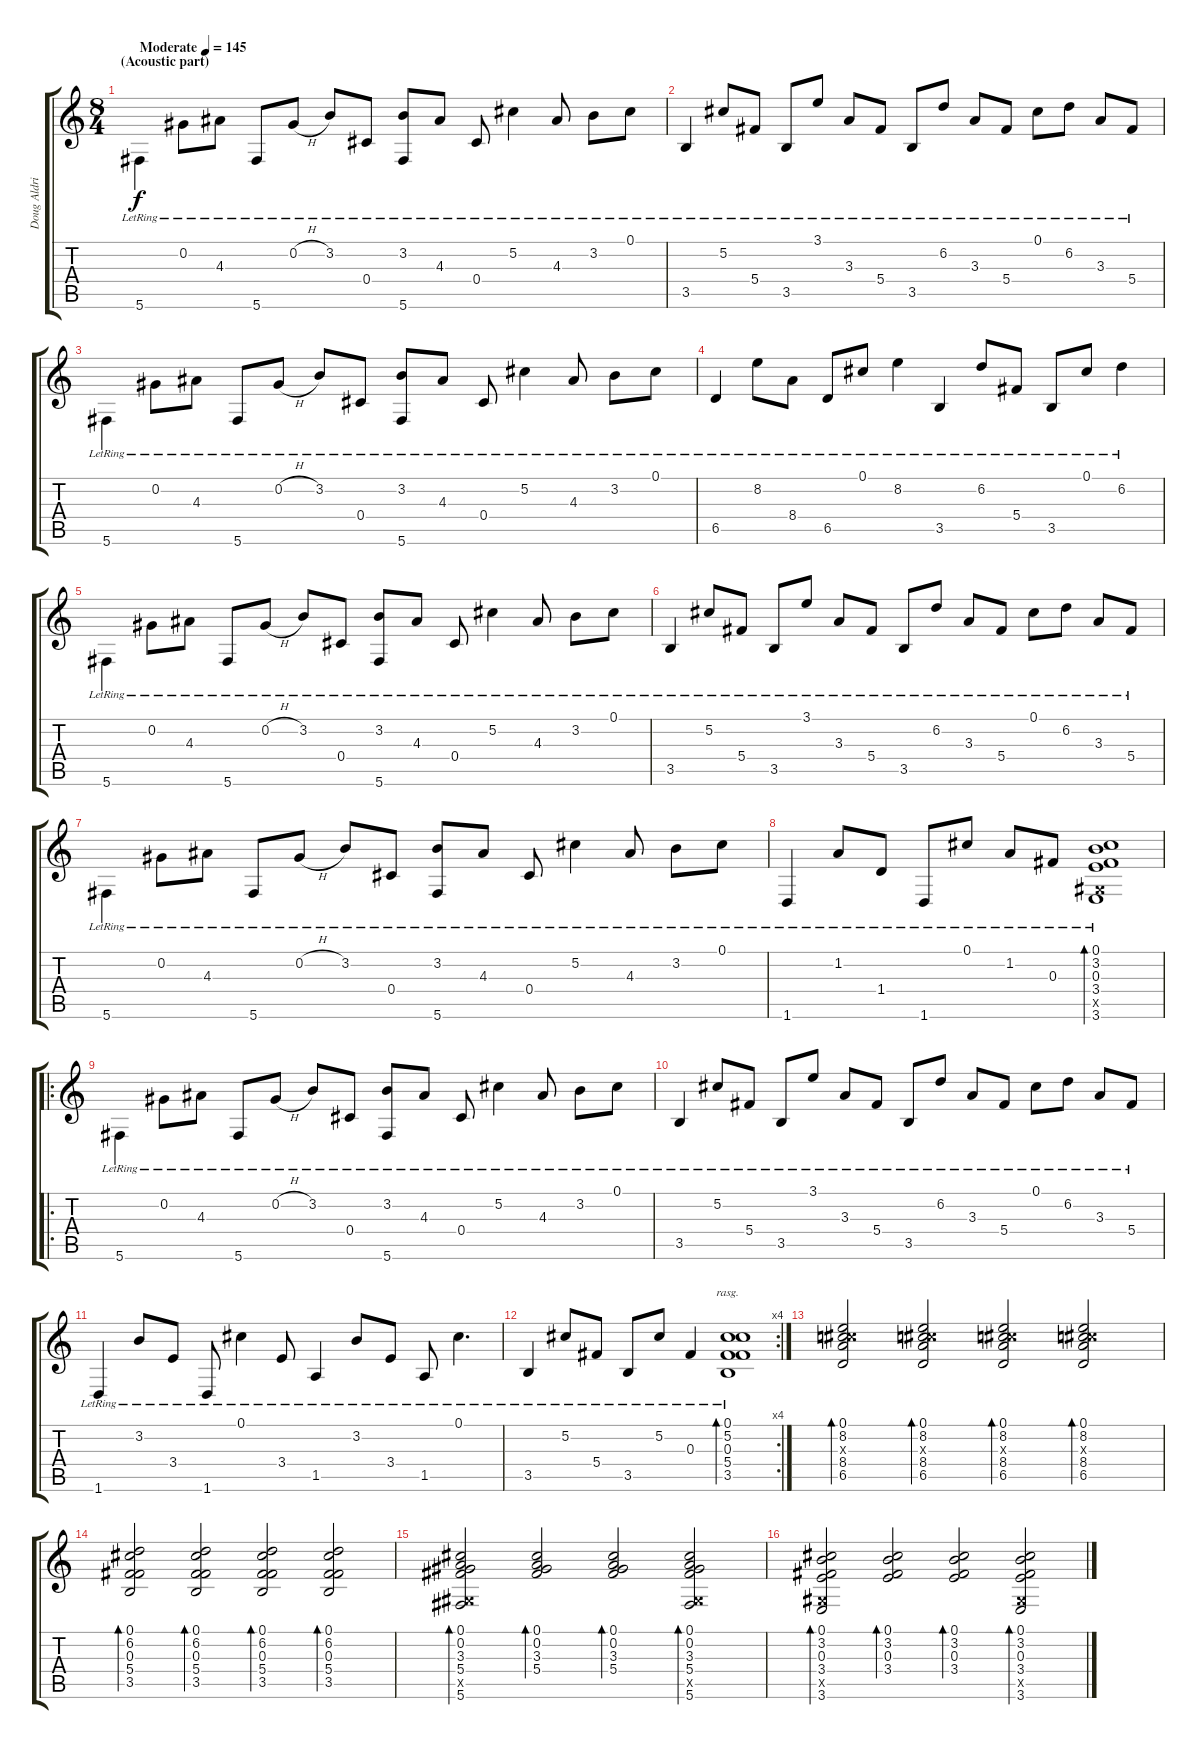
\track ("Doug Aldrich Guitar" "Doug Aldri") {instrument acousticguitarsteel}
\staff {score tabs}
\tuning (Db4 Ab3 Gb3 Db3 Ab2 Db2) {hide}
\ts (8 4)
\section ("" "(Acoustic part)")
\tempo (145 "Moderate")
\clef g2
\ks c
5.6{lr}.4{dy f instrument acousticguitarsteel beam Down} 0.2{lr}.8{beam Down} 4.3{lr}.8{beam Down} 5.6{lr}.8 0.2{h lr}.8 3.2{lr}.8 0.4{lr}.8 (3.2{lr} 5.6{lr}).8 4.3{lr}.8 0.4{lr}.8 5.2{lr}.4 4.3{lr}.8 3.2{lr}.8 0.1{lr}.8 |
3.5{lr}.4 5.2{lr}.8 5.4{lr}.8 3.5{lr}.8 3.1{lr}.8 3.3{lr}.8 5.4{lr}.8 3.5{lr}.8 6.2{lr}.8 3.3{lr}.8 5.4{lr}.8 0.1{lr}.8 6.2{lr}.8 3.3{lr}.8 5.4{lr}.8 |
5.6{lr}.4{beam Down} 0.2{lr}.8{beam Down} 4.3{lr}.8{beam Down} 5.6{lr}.8 0.2{h lr}.8 3.2{lr}.8 0.4{lr}.8 (3.2{lr} 5.6{lr}).8 4.3{lr}.8 0.4{lr}.8 5.2{lr}.4 4.3{lr}.8 3.2{lr}.8 0.1{lr}.8 |
6.5{lr}.4 8.2{lr}.8 8.4{lr}.8 6.5{lr}.8 0.1{lr}.8 8.2{lr}.4 3.5{lr}.4 6.2{lr}.8 5.4{lr}.8 3.5{lr}.8 0.1{lr}.8 6.2{lr}.4 |
5.6{lr}.4{beam Down} 0.2{lr}.8{beam Down} 4.3{lr}.8{beam Down} 5.6{lr}.8 0.2{h lr}.8 3.2{lr}.8 0.4{lr}.8 (3.2{lr} 5.6{lr}).8 4.3{lr}.8 0.4{lr}.8 5.2{lr}.4 4.3{lr}.8 3.2{lr}.8 0.1{lr}.8 |
3.5{lr}.4 5.2{lr}.8 5.4{lr}.8 3.5{lr}.8 3.1{lr}.8 3.3{lr}.8 5.4{lr}.8 3.5{lr}.8 6.2{lr}.8 3.3{lr}.8 5.4{lr}.8 0.1{lr}.8 6.2{lr}.8 3.3{lr}.8 5.4{lr}.8 |
5.6{lr}.4{beam Down} 0.2{lr}.8{beam Down} 4.3{lr}.8{beam Down} 5.6{lr}.8 0.2{h lr}.8 3.2{lr}.8 0.4{lr}.8 (3.2{lr} 5.6{lr}).8 4.3{lr}.8 0.4{lr}.8 5.2{lr}.4 4.3{lr}.8 3.2{lr}.8 0.1{lr}.8 |
1.6{lr}.4 1.2{lr}.8 1.4{lr}.8 1.6{lr}.8 0.1{lr}.8 1.2{lr}.8 0.3{lr}.8 (0.1{lr} 3.2{lr} 0.3{lr} 3.4{lr} 0.5{x} 3.6{lr}).1{bd 30} |
\ro
5.6{lr}.4{beam Down} 0.2{lr}.8{beam Down} 4.3{lr}.8{beam Down} 5.6{lr}.8 0.2{h lr}.8 3.2{lr}.8 0.4{lr}.8 (3.2{lr} 5.6{lr}).8 4.3{lr}.8 0.4{lr}.8 5.2{lr}.4 4.3{lr}.8 3.2{lr}.8 0.1{lr}.8 |
3.5{lr}.4 5.2{lr}.8 5.4{lr}.8 3.5{lr}.8 3.1{lr}.8 3.3{lr}.8 5.4{lr}.8 3.5{lr}.8 6.2{lr}.8 3.3{lr}.8 5.4{lr}.8 0.1{lr}.8 6.2{lr}.8 3.3{lr}.8 5.4{lr}.8 |
1.6{lr}.4 3.2{lr}.8 3.4{lr}.8 1.6{lr}.8 0.1{lr}.4 3.4{lr}.8 1.5{lr}.4 3.2{lr}.8 3.4{lr}.8 1.5{lr}.8 0.1{lr}.4{d} |
\rc 4
3.5{lr}.4 5.2{lr}.8 5.4{lr}.8 3.5{lr}.8 5.2{lr}.8 0.3{lr}.4 (0.1{lr} 5.2{lr} 0.3{lr} 5.4{lr} 3.5{lr}).1{bd 30 rasg ii} |
(0.1 8.2 6.3{x} 8.4 6.5).2{bd 30} (0.1 8.2 6.3{x} 8.4 6.5).2{bd 30} (0.1 8.2 6.3{x} 8.4 6.5).2{bd 30} (0.1 8.2 6.3{x} 8.4 6.5).2{bd 30} |
(0.1 6.2 0.3 5.4 3.5).2{bd 30} (0.1 6.2 0.3 5.4 3.5).2{bd 30} (0.1 6.2 0.3 5.4 3.5).2{bd 30} (0.1 6.2 0.3 5.4 3.5).2{bd 30} |
(0.1 0.2 3.3 5.4 0.5{x} 5.6).2{bd 30} (0.1 0.2 3.3 5.4).2{bd 30} (0.1 0.2 3.3 5.4).2{bd 30} (0.1 0.2 3.3 5.4 0.5{x} 5.6).2{bd 30} |
(0.1 3.2 0.3 3.4 0.5{x} 3.6).2{bd 30} (0.1 3.2 0.3 3.4).2{bd 30} (0.1 3.2 0.3 3.4).2{bd 30} (0.1 3.2 0.3 3.4 0.5{x} 3.6).2{bd 30}
